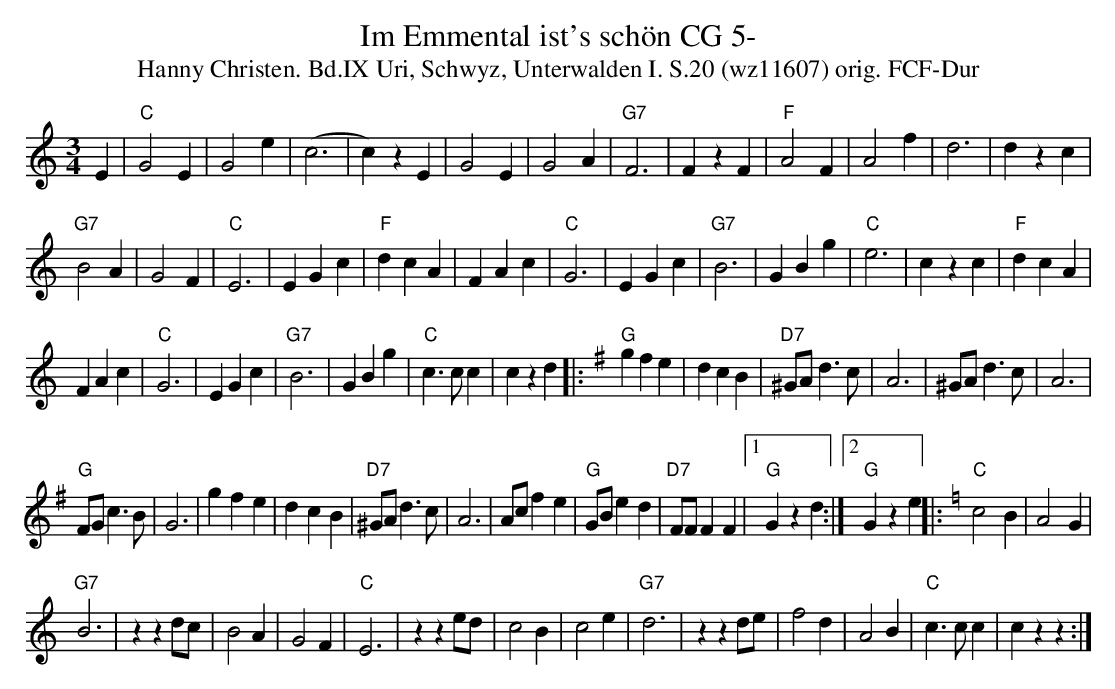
X:1
T:Im Emmental ist's schön CG 5-
T:Hanny Christen. Bd.IX Uri, Schwyz, Unterwalden I. S.20 (wz11607) orig. FCF-Dur
M:3/4
L:1/4
K:Cmaj
E | "C"G2E | G2e | (c3 | c)zE | G2E | G2A | "G7"F3 | FzF | "F"A2F | A2f | d3 | dzc |
"G7"B2A | G2F | "C"E3 | EGc | "F"dcA | FAc | "C"G3 | EGc | "G7"B3 | GBg | "C"e3 | czc | "F"dcA |
FAc | "C"G3 | EGc | "G7"B3 | GBg | "C"c>cc | czd |: [K:Gmaj] "G"gfe | dcB | "D7"^G/2A/2 d>c | A3 | ^G/2A/2 d>c | A3 |
"G"F/2G/2c>B | G3 | gfe | dcB | "D7"^G/2A/2 d>c | A3 | A/2c/2 fe | "G"G/2B/2 ed | "D7"F/2F/2 FF |1 "G"Gzd :|2"G"Gze |: [K:Cmaj] "C"c2B | A2G |
"G7"B3 | zzd/2c/2 | B2A | G2F | "C"E3 | zze/2d/2 | c2B | c2e | "G7"d3 | zz d/2e/2 | f2d | A2B | "C"c>cc | czz :|
